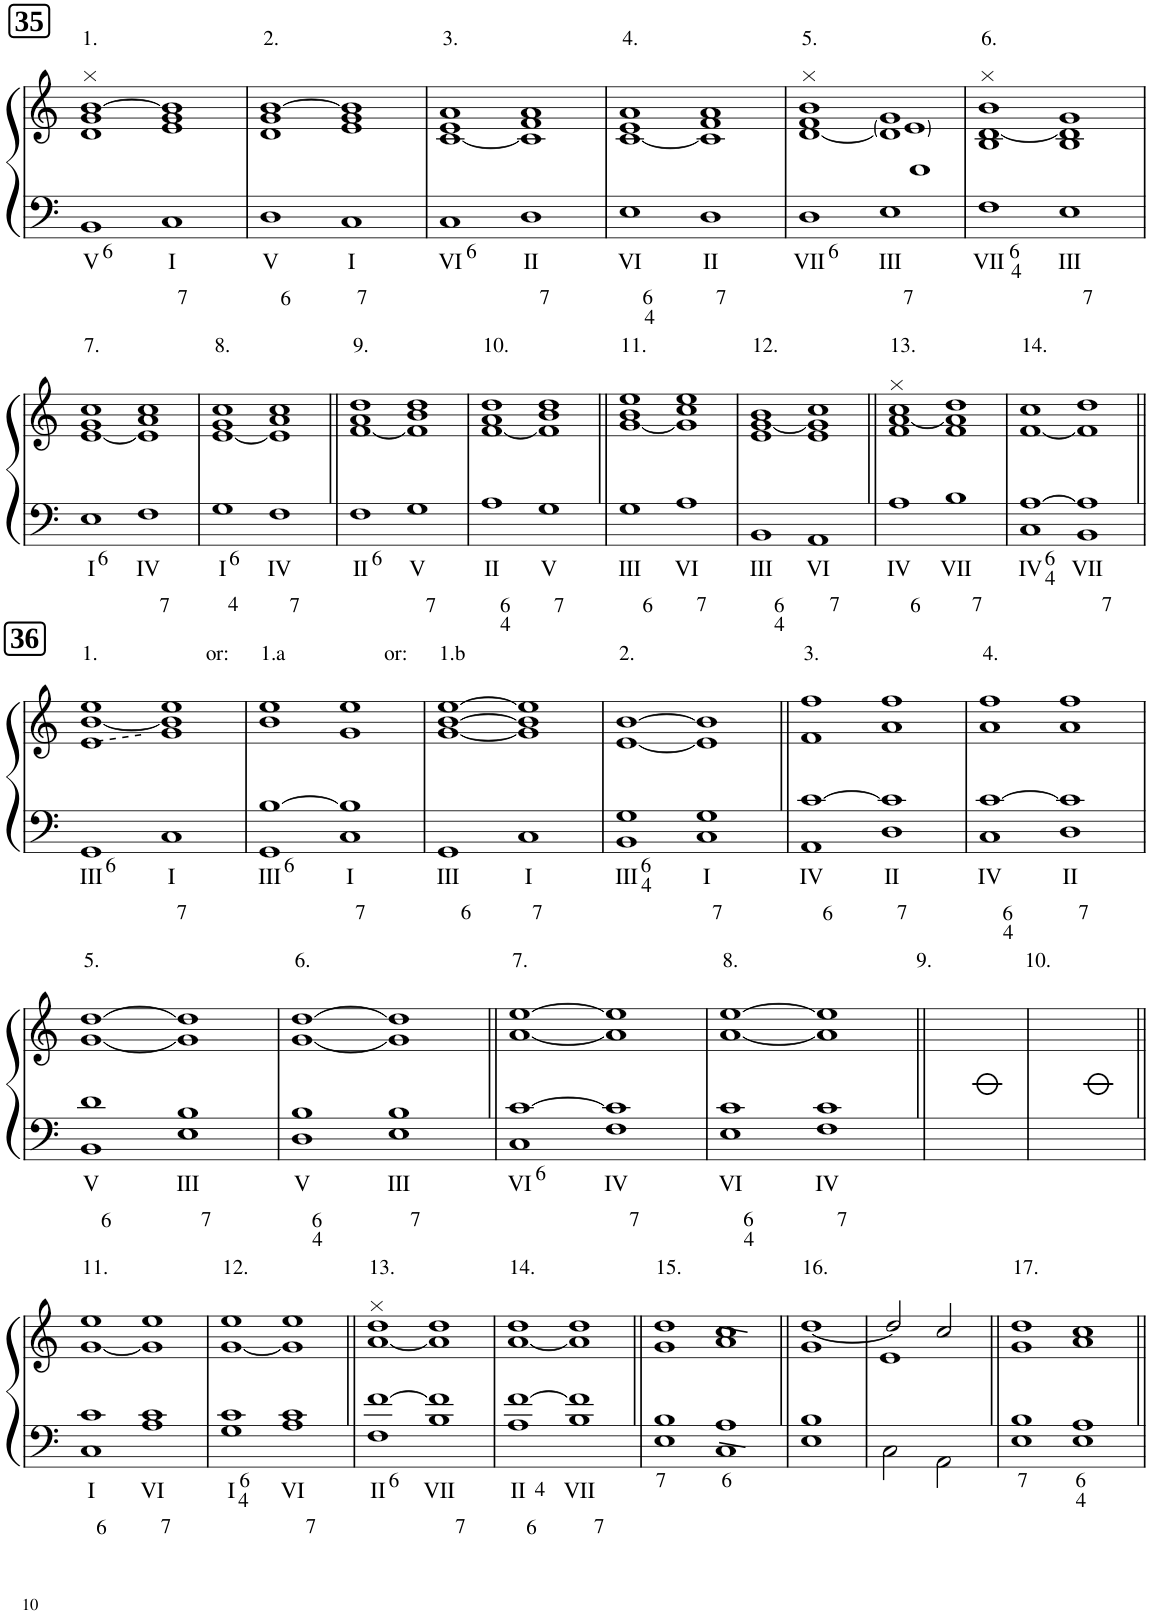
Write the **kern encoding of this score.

**kern	**text	**kern
*part1	*part1	*part1
*staff2	*staff2	*staff1
*I"Piano	*	*
*I'Pno	*	*
!!LO:PB:g=z
*clefF4	*	*clefG2
*k[]	*	*k[]
*M8/4	*	*M8/4
!!LO:REH:place=s1:a:B:cj:fs=14:t=35
=215	=215	=215
!	!	!LO:TX:a:t=1.
!LO:TX:b:t=6	!	!
!	!LO:LY:b	!
1BB	V	1d 1g [1b
!LO:TX:b:t=7	!	!
!	!LO:LY:b	!
1C	I	1e 1g 1b]
=216	=216	=216
!	!	!LO:TX:a:t=2.
!LO:TX:b:t=6	!	!
!	!LO:LY:b	!
1D	V	1d 1g [1b
!LO:TX:b:t=7	!	!
!	!LO:LY:b	!
1C	I	1e 1g 1b]
=217	=217	=217
!	!	!LO:TX:a:t=3.
!LO:TX:b:t=6	!	!
!	!LO:LY:b	!
1C	VI	[1c 1e 1a
!LO:TX:b:t=7	!	!
!	!LO:LY:b	!
1D	II	1c] 1f 1a
=218	=218	=218
!	!	!LO:TX:a:t=4.
!LO:TX:b:t=6	!	!
!LO:TX:b:t=4	!	!
!	!LO:LY:b	!
1E	VI	[1c 1e 1a
!LO:TX:b:t=7	!	!
!	!LO:LY:b	!
1D	II	1c] 1f 1a
=219	=219	=219
!	!	!LO:TX:a:t=5.
!LO:TX:b:t=6	!	!
!	!LO:LY:b	!
1D	VII	[1d 1f 1b
!LO:TX:b:t=7	!	!
!	!LO:LY:b	!
1E	III	1d] 1e 1g 1b
=220	=220	=220
!	!	!LO:TX:a:t=6.
!LO:TX:b:t=6	!	!
!LO:TX:b:t=4	!	!
!	!LO:LY:b	!
1F	VII	1B [1d 1b
!LO:TX:b:t=7	!	!
!	!LO:LY:b	!
1E	III	1B 1d] 1g
!!LO:LB:g=z
=221	=221	=221
!	!	!LO:TX:a:t=7.
!LO:TX:b:t=6	!	!
!	!LO:LY:b	!
1E	I	[1e 1g 1cc
!LO:TX:b:t=7	!	!
!	!LO:LY:b	!
1F	IV	1e] 1a 1cc
=222	=222	=222
!	!	!LO:TX:a:t=8.
!LO:TX:b:t=6	!	!
!LO:TX:b:t=4	!	!
!	!LO:LY:b	!
1G	I	[1e 1g 1cc
!LO:TX:b:t=7	!	!
!	!LO:LY:b	!
1F	IV	1e] 1a 1cc
=223||	=223||	=223||
!	!	!LO:TX:a:t=9.
!LO:TX:b:t=6	!	!
!	!LO:LY:b	!
1F	II	[1f 1a 1dd
!LO:TX:b:t=7	!	!
!	!LO:LY:b	!
1G	V	1f] 1b 1dd
=224	=224	=224
!	!	!LO:TX:a:t=10.
!LO:TX:b:t=6	!	!
!LO:TX:b:t=4	!	!
!	!LO:LY:b	!
1A	II	[1f 1a 1dd
!LO:TX:b:t=7	!	!
!	!LO:LY:b	!
1G	V	1f] 1b 1dd
=225||	=225||	=225||
!	!	!LO:TX:a:t=11.
!LO:TX:b:t=6	!	!
!	!LO:LY:b	!
1G	III	[1g 1b 1ee
!LO:TX:b:t=7	!	!
!	!LO:LY:b	!
1A	VI	1g] 1cc 1ee
=226	=226	=226
!	!	!LO:TX:a:t=12.
!LO:TX:b:t=6	!	!
!LO:TX:b:t=4	!	!
!	!LO:LY:b	!
1BB	III	1e [1g 1b
!LO:TX:b:t=7	!	!
!	!LO:LY:b	!
1AA	VI	1e 1g] 1cc
=227||	=227||	=227||
!	!	!LO:TX:a:t=13.
!LO:TX:b:t=6	!	!
!	!LO:LY:b	!
1A	IV	1f [1a 1cc
!LO:TX:b:t=7	!	!
!	!LO:LY:b	!
1B	VII	1f 1a] 1dd
=228	=228	=228
!	!	!LO:TX:a:t=14.
!LO:TX:b:t=6	!	!
!LO:TX:b:t=4	!	!
!	!LO:LY:b	!
1C [1A	IV	[1f 1cc
!LO:TX:b:t=7	!	!
!	!LO:LY:b	!
1BB 1A]	VII	1f] 1dd
!!LO:LB:g=z
!!LO:REH:place=s1:a:B:cj:fs=14:t=36
=229||	=229||	=229||
!	!	!LO:TX:a:t=1.
!LO:TX:b:t=6	!	!
!	!LO:LY:b	!
1GG	III	1e [1b 1ee
!	!	!LO:TX:a:t=or&colon;
!LO:TX:b:t=7	!	!
!	!LO:LY:b	!
1C	I	1g 1b] 1ee
=230	=230	=230
!	!	!LO:TX:a:t=1.a
!LO:TX:b:t=6	!	!
!	!LO:LY:b	!
1GG [1B	III	1b 1ee
!	!	!LO:TX:a:t=or&colon;
!LO:TX:b:t=7	!	!
!	!LO:LY:b	!
1C 1B]	I	1g 1ee
=231	=231	=231
!	!	!LO:TX:a:t=1.b
!LO:TX:b:t=6	!	!
!	!LO:LY:b	!
1GG	III	[1g [1b [1ee
!LO:TX:b:t=7	!	!
!	!LO:LY:b	!
1C	I	1g] 1b] 1ee]
=232	=232	=232
!	!	!LO:TX:a:t=2.
!LO:TX:b:t=6	!	!
!LO:TX:b:t=4	!	!
!	!LO:LY:b	!
1BB 1G	III	[1e [1b
!LO:TX:b:t=7	!	!
!	!LO:LY:b	!
1C 1G	I	1e] 1b]
=233||	=233||	=233||
!	!	!LO:TX:a:t=3.
!LO:TX:b:t=6	!	!
!	!LO:LY:b	!
1AA [1c	IV	1f 1ff
!LO:TX:b:t=7	!	!
!	!LO:LY:b	!
1D 1c]	II	1a 1ff
=234	=234	=234
!	!	!LO:TX:a:t=4.
!LO:TX:b:t=6	!	!
!LO:TX:b:t=4	!	!
!	!LO:LY:b	!
1C [1c	IV	1a 1ff
!LO:TX:b:t=7	!	!
!	!LO:LY:b	!
1D 1c]	II	1a 1ff
!!LO:LB:g=z
=235	=235	=235
!	!	!LO:TX:a:t=5.
!LO:TX:b:t=6	!	!
!	!LO:LY:b	!
1BB 1d	V	[1g [1dd
!LO:TX:b:t=7	!	!
!	!LO:LY:b	!
1E 1B	III	1g] 1dd]
=236	=236	=236
!	!	!LO:TX:a:t=6.
!LO:TX:b:t=6	!	!
!LO:TX:b:t=4	!	!
!	!LO:LY:b	!
1D 1B	V	[1g [1dd
!LO:TX:b:t=7	!	!
!	!LO:LY:b	!
1E 1B	III	1g] 1dd]
=237||	=237||	=237||
!	!	!LO:TX:a:t=7.
!LO:TX:b:t=6	!	!
!	!LO:LY:b	!
1C [1c	VI	[1a [1ee
!LO:TX:b:t=7	!	!
!	!LO:LY:b	!
1F 1c]	IV	1a] 1ee]
=238	=238	=238
!	!	!LO:TX:a:t=8.
!LO:TX:b:t=6	!	!
!LO:TX:b:t=4	!	!
!	!LO:LY:b	!
1E 1c	VI	[1a [1ee
!LO:TX:b:t=7	!	!
!	!LO:LY:b	!
1F 1c	IV	1a] 1ee]
=239||	=239||	=239||
!	!	!LO:TX:a:t=9.
0ryy	.	0ryy
=240	=240	=240
!	!	!LO:TX:a:t=10.
0ryy	.	0ryy
!!LO:LB:g=z
=241||	=241||	=241||
!	!	!LO:TX:a:t=11.
!LO:TX:b:t=6	!	!
!	!LO:LY:b	!
1C 1c	I	[1g 1ee
!LO:TX:b:t=7	!	!
!	!LO:LY:b	!
1A 1c	VI	1g] 1ee
=242	=242	=242
!	!	!LO:TX:a:t=12.
!LO:TX:b:t=6	!	!
!LO:TX:b:t=4	!	!
!	!LO:LY:b	!
1G 1c	I	[1g 1ee
!LO:TX:b:t=7	!	!
!	!LO:LY:b	!
1A 1c	VI	1g] 1ee
=243||	=243||	=243||
!	!	!LO:TX:a:t=13.
!LO:TX:b:t=6	!	!
!LO:TX:b:t=4	!	!
!	!LO:LY:b	!
1F [1f	II	[1a 1dd
!LO:TX:b:t=7	!	!
!	!LO:LY:b	!
1B 1f]	VII	1a] 1dd
=244	=244	=244
!	!	!LO:TX:a:t=14.
!LO:TX:b:t=6	!	!
!	!LO:LY:b	!
1A [1f	II	[1a 1dd
!LO:TX:b:t=7	!	!
!	!LO:LY:b	!
1B 1f]	VII	1a] 1dd
=245||	=245||	=245||
!	!	!LO:TX:a:t=15.
!LO:TX:b:t=7	!	!
1E 1B	.	1g 1dd
!LO:TX:b:t=6	!	!
1C 1A	.	1a 1cc
=246||	=246||	=246||
*M4/4	*	*M4/4
*	*	*^
!	!	!LO:TX:a:t=16.	!
1E 1B	.	1g	[1dd
=247	=247	=247	=247
2C\	.	1e	2dd/]
2AA\	.	.	2cc/
*	*	*v	*v
=248||	=248||	=248||
*M8/4	*	*M8/4
*	*	*^
!	!	!LO:TX:a:t=17.	!
!LO:TX:b:t=7	!	!	!
*	*	*v	*v
1E 1B	.	1g 1dd
!LO:TX:b:t=6	!	!
!LO:TX:b:t=4	!	!
1E 1A	.	1a 1cc
=||	=||	=||
*-	*-	*-
